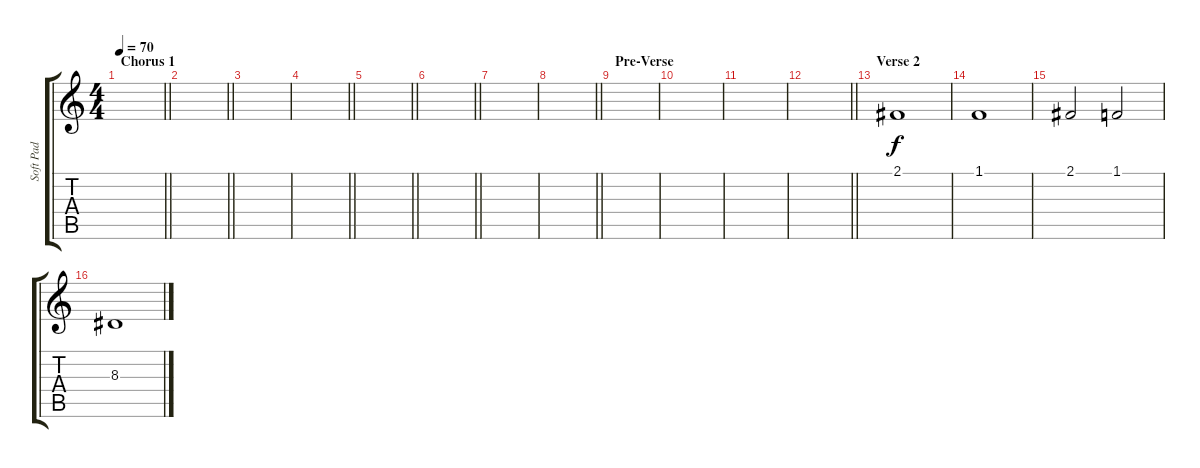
\track ("Soft Pad" "Soft Pad") {instrument fx6goblins}
\staff {score tabs}
\tuning (E4 B3 G3 D3 A2 E2) {hide}
\ts (4 4)
\section ("" "Chorus 1")
\tempo 70
\clef g2
\barLineRight lightlight
\ks c
|
\barLineRight lightlight
|
|
\barLineRight lightlight
|
\barLineRight lightlight
|
\barLineRight lightlight
|
|
\barLineRight lightlight
|
\section ("" "Pre-Verse")
|
|
|
\barLineRight lightlight
|
\section ("" "Verse 2")
2.1.1 |
1.1.1 |
2.1.2 1.1.2 |
8.3.1
